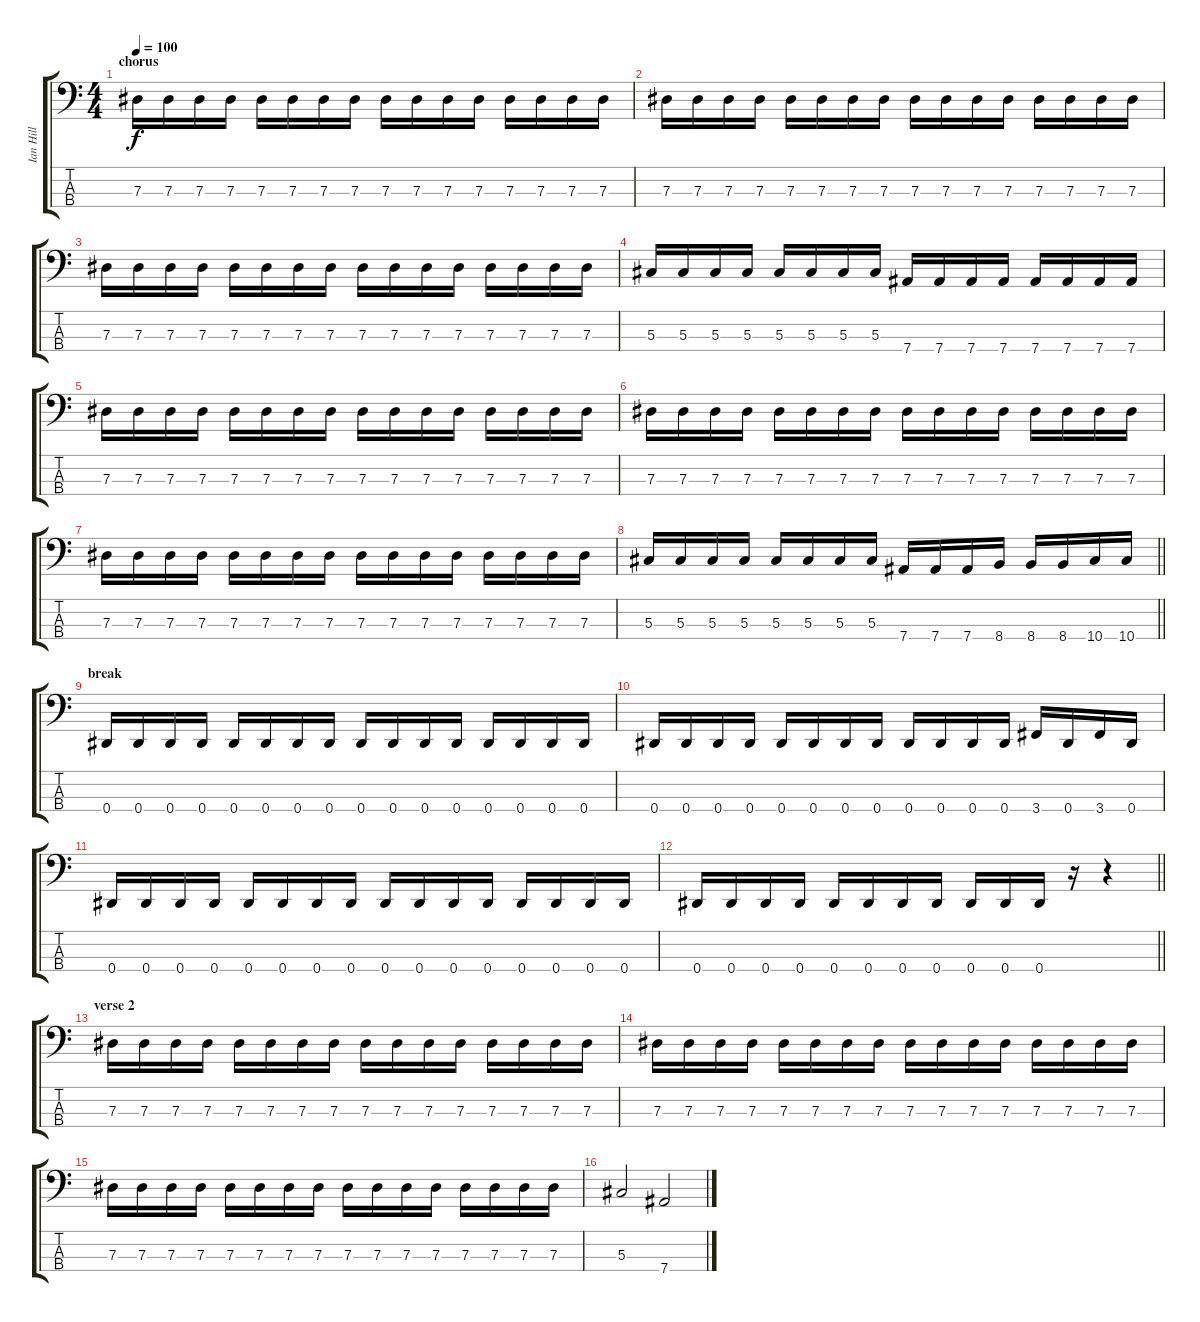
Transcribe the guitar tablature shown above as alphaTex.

\track ("Ian Hill" "Ian Hill") {instrument electricbassfinger}
\staff {score tabs}
\tuning (Gb2 Db2 Ab1 Eb1) {hide}
\ts (4 4)
\section ("" "chorus")
\tempo 100
\clef f4
\ks c
7.3.16{dy f} 7.3.16 7.3.16 7.3.16 7.3.16 7.3.16 7.3.16 7.3.16 7.3.16 7.3.16 7.3.16 7.3.16 7.3.16 7.3.16 7.3.16 7.3.16 |
7.3.16 7.3.16 7.3.16 7.3.16 7.3.16 7.3.16 7.3.16 7.3.16 7.3.16 7.3.16 7.3.16 7.3.16 7.3.16 7.3.16 7.3.16 7.3.16 |
7.3.16 7.3.16 7.3.16 7.3.16 7.3.16 7.3.16 7.3.16 7.3.16 7.3.16 7.3.16 7.3.16 7.3.16 7.3.16 7.3.16 7.3.16 7.3.16 |
5.3.16 5.3.16 5.3.16 5.3.16 5.3.16 5.3.16 5.3.16 5.3.16 7.4.16 7.4.16 7.4.16 7.4.16 7.4.16 7.4.16 7.4.16 7.4.16 |
7.3.16 7.3.16 7.3.16 7.3.16 7.3.16 7.3.16 7.3.16 7.3.16 7.3.16 7.3.16 7.3.16 7.3.16 7.3.16 7.3.16 7.3.16 7.3.16 |
7.3.16 7.3.16 7.3.16 7.3.16 7.3.16 7.3.16 7.3.16 7.3.16 7.3.16 7.3.16 7.3.16 7.3.16 7.3.16 7.3.16 7.3.16 7.3.16 |
7.3.16 7.3.16 7.3.16 7.3.16 7.3.16 7.3.16 7.3.16 7.3.16 7.3.16 7.3.16 7.3.16 7.3.16 7.3.16 7.3.16 7.3.16 7.3.16 |
\barLineRight lightlight
5.3.16 5.3.16 5.3.16 5.3.16 5.3.16 5.3.16 5.3.16 5.3.16 7.4.16 7.4.16 7.4.16 8.4.16 8.4.16 8.4.16 10.4.16 10.4.16 |
\section ("" "break")
0.4.16 0.4.16 0.4.16 0.4.16 0.4.16 0.4.16 0.4.16 0.4.16 0.4.16 0.4.16 0.4.16 0.4.16 0.4.16 0.4.16 0.4.16 0.4.16 |
0.4.16 0.4.16 0.4.16 0.4.16 0.4.16 0.4.16 0.4.16 0.4.16 0.4.16 0.4.16 0.4.16 0.4.16 3.4.16 0.4.16 3.4.16 0.4.16 |
0.4.16 0.4.16 0.4.16 0.4.16 0.4.16 0.4.16 0.4.16 0.4.16 0.4.16 0.4.16 0.4.16 0.4.16 0.4.16 0.4.16 0.4.16 0.4.16 |
\barLineRight lightlight
0.4.16 0.4.16 0.4.16 0.4.16 0.4.16 0.4.16 0.4.16 0.4.16 0.4.16 0.4.16 0.4.16 r.16 r.4 |
\section ("" "verse 2")
7.3.16 7.3.16 7.3.16 7.3.16 7.3.16 7.3.16 7.3.16 7.3.16 7.3.16 7.3.16 7.3.16 7.3.16 7.3.16 7.3.16 7.3.16 7.3.16 |
7.3.16 7.3.16 7.3.16 7.3.16 7.3.16 7.3.16 7.3.16 7.3.16 7.3.16 7.3.16 7.3.16 7.3.16 7.3.16 7.3.16 7.3.16 7.3.16 |
7.3.16 7.3.16 7.3.16 7.3.16 7.3.16 7.3.16 7.3.16 7.3.16 7.3.16 7.3.16 7.3.16 7.3.16 7.3.16 7.3.16 7.3.16 7.3.16 |
5.3.2 7.4.2
